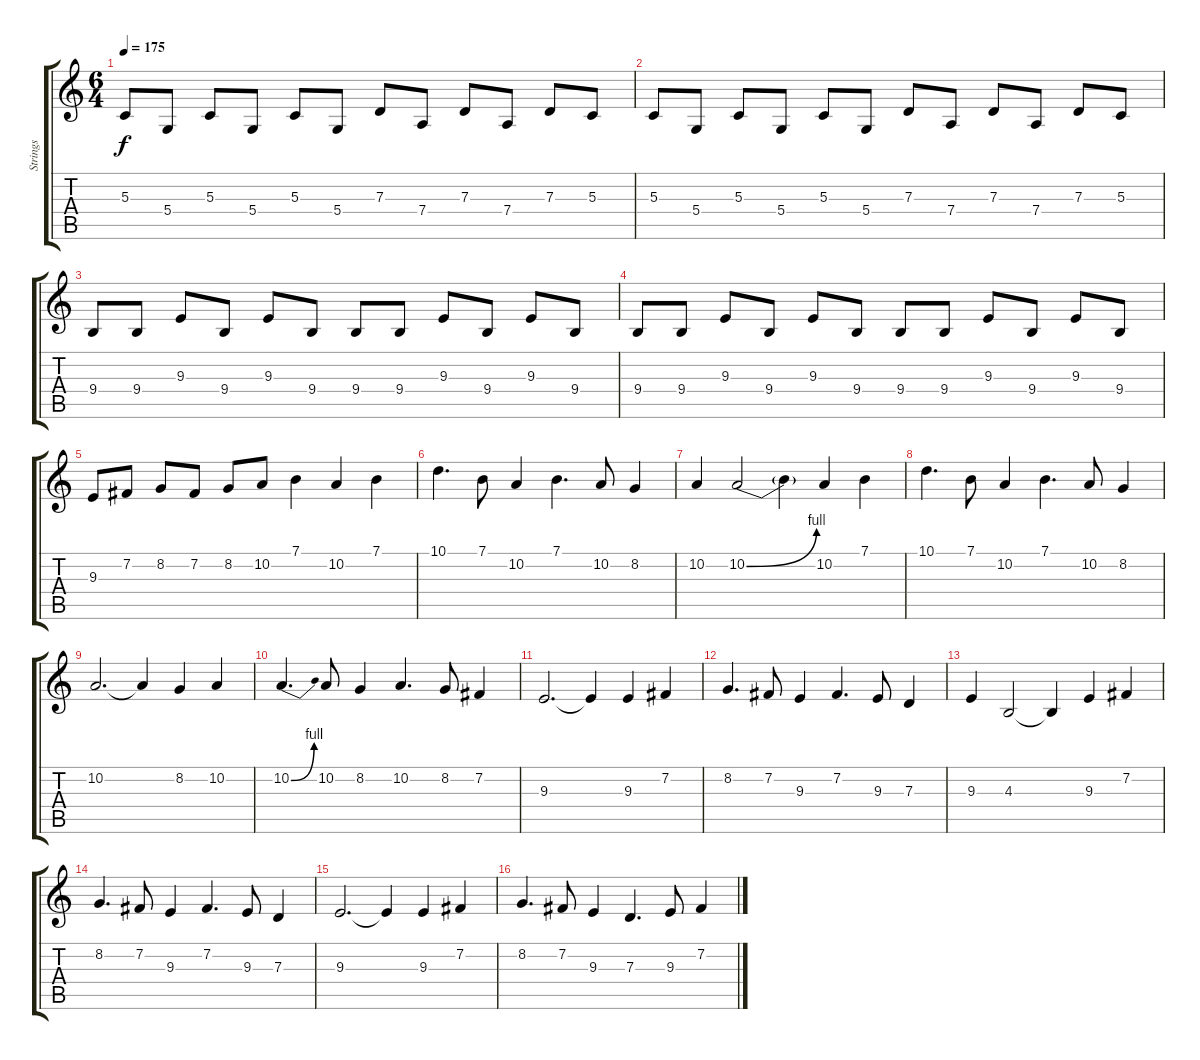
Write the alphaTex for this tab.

\track ("Strings" "Strings") {instrument stringensemble1}
\staff {score tabs}
\tuning (E4 B3 G3 D3 A2 E2) {hide}
\ts (6 4)
\tempo 175
\clef g2
\ks c
5.3.8{dy f} 5.4.8 5.3.8 5.4.8 5.3.8 5.4.8 7.3.8 7.4.8 7.3.8 7.4.8 7.3.8 5.3.8 |
5.3.8 5.4.8 5.3.8 5.4.8 5.3.8 5.4.8 7.3.8 7.4.8 7.3.8 7.4.8 7.3.8 5.3.8 |
9.4.8 9.4.8 9.3.8 9.4.8 9.3.8 9.4.8 9.4.8 9.4.8 9.3.8 9.4.8 9.3.8 9.4.8 |
9.4.8 9.4.8 9.3.8 9.4.8 9.3.8 9.4.8 9.4.8 9.4.8 9.3.8 9.4.8 9.3.8 9.4.8 |
9.3.8 7.2.8 8.2.8 7.2.8 8.2.8 10.2.8 7.1.4 10.2.4 7.1.4 |
10.1.4{d} 7.1.8 10.2.4 7.1.4{d} 10.2.8 8.2.4 |
10.2.4 10.2{be (bend 0 0 60 4)}.2 10.2{t}.4 10.2.4 7.1.4 |
10.1.4{d} 7.1.8 10.2.4 7.1.4{d} 10.2.8 8.2.4 |
10.2.2{d} 10.2{t}.4 8.2.4 10.2.4 |
10.2{be (bend 0 0 60 4)}.4{d} 10.2.8 8.2.4 10.2.4{d} 8.2.8 7.2.4 |
9.3.2{d} 9.3{t}.4 9.3.4 7.2.4 |
8.2.4{d} 7.2.8 9.3.4 7.2.4{d} 9.3.8 7.3.4 |
9.3.4 4.3.2 4.3{t}.4 9.3.4 7.2.4 |
8.2.4{d} 7.2.8 9.3.4 7.2.4{d} 9.3.8 7.3.4 |
9.3.2{d} 9.3{t}.4 9.3.4 7.2.4 |
8.2.4{d} 7.2.8 9.3.4 7.3.4{d} 9.3.8 7.2.4
